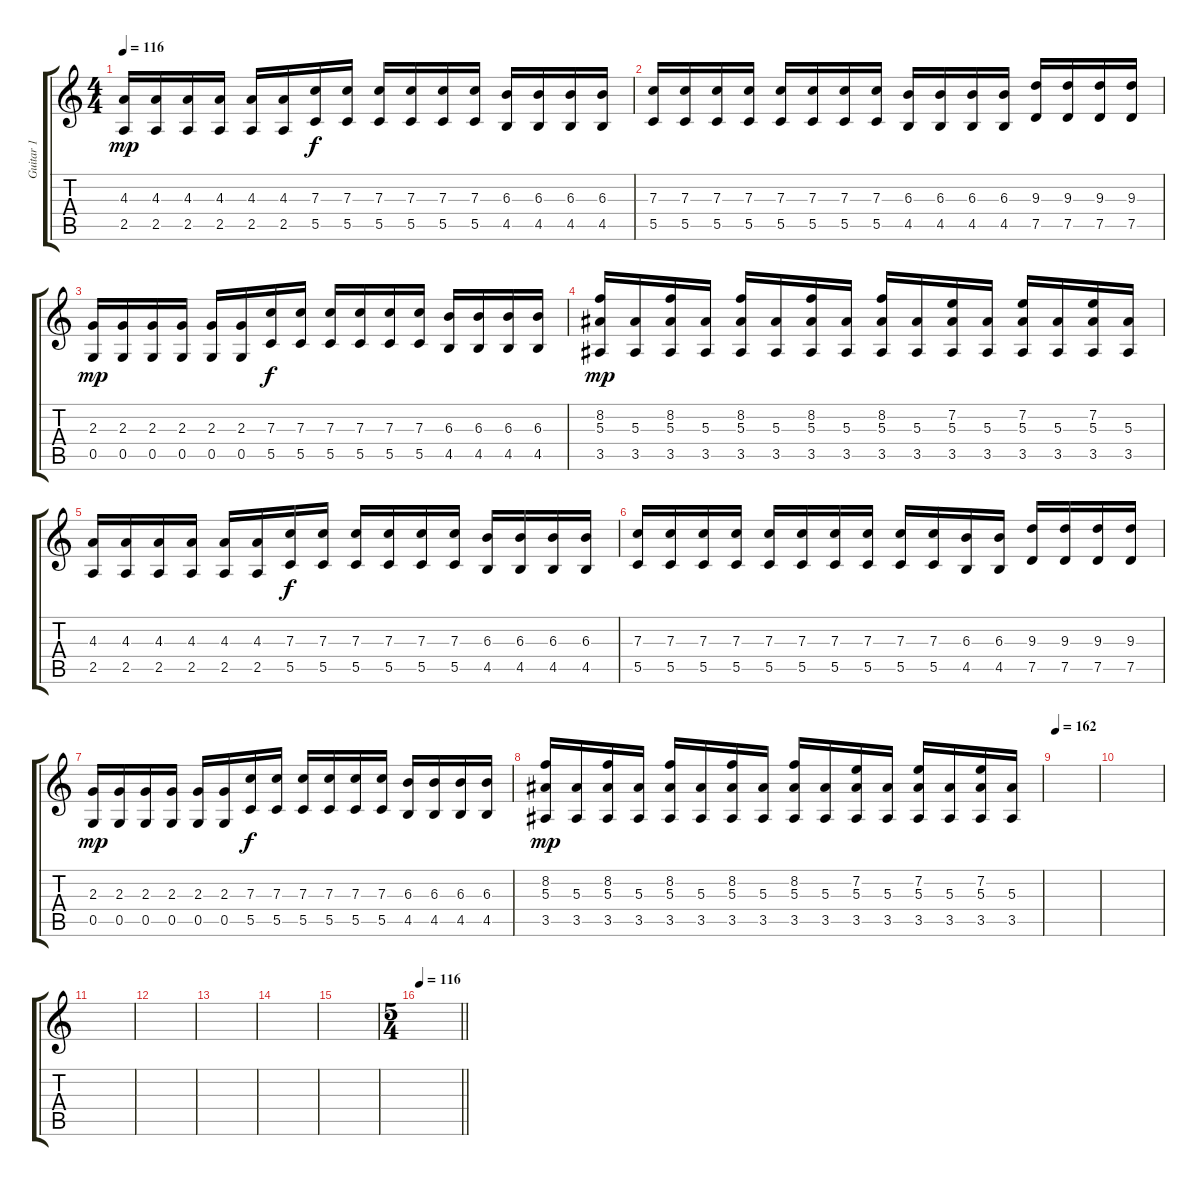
\track ("Guitar 1" "Guitar 1") {instrument distortionguitar}
\staff {score tabs}
\tuning (D4 A3 F3 C3 G2 C2) {hide}
\ts (4 4)
\tempo 116
\clef g2
\ks c
(4.3 2.5).16{dy mp instrument distortionguitar} (4.3 2.5).16 (4.3 2.5).16 (4.3 2.5).16 (4.3 2.5).16 (4.3 2.5).16 (7.3 5.5).16{dy f} (7.3 5.5).16 (7.3 5.5).16 (7.3 5.5).16 (7.3 5.5).16 (7.3 5.5).16 (6.3 4.5).16 (6.3 4.5).16 (6.3 4.5).16 (6.3 4.5).16 |
(7.3 5.5).16 (7.3 5.5).16 (7.3 5.5).16 (7.3 5.5).16 (7.3 5.5).16 (7.3 5.5).16 (7.3 5.5).16 (7.3 5.5).16 (6.3 4.5).16 (6.3 4.5).16 (6.3 4.5).16 (6.3 4.5).16 (9.3 7.5).16 (9.3 7.5).16 (9.3 7.5).16 (9.3 7.5).16 |
(2.3 0.5).16{dy mp} (2.3 0.5).16 (2.3 0.5).16 (2.3 0.5).16 (2.3 0.5).16 (2.3 0.5).16 (7.3 5.5).16{dy f} (7.3 5.5).16 (7.3 5.5).16 (7.3 5.5).16 (7.3 5.5).16 (7.3 5.5).16 (6.3 4.5).16 (6.3 4.5).16 (6.3 4.5).16 (6.3 4.5).16 |
(8.2 5.3 3.5).16{dy mp} (5.3 3.5).16 (8.2 5.3 3.5).16 (5.3 3.5).16 (8.2 5.3 3.5).16 (5.3 3.5).16 (8.2 5.3 3.5).16 (5.3 3.5).16 (8.2 5.3 3.5).16 (5.3 3.5).16 (7.2 5.3 3.5).16 (5.3 3.5).16 (7.2 5.3 3.5).16 (5.3 3.5).16 (7.2 5.3 3.5).16 (5.3 3.5).16 |
(4.3 2.5).16 (4.3 2.5).16 (4.3 2.5).16 (4.3 2.5).16 (4.3 2.5).16 (4.3 2.5).16 (7.3 5.5).16{dy f} (7.3 5.5).16 (7.3 5.5).16 (7.3 5.5).16 (7.3 5.5).16 (7.3 5.5).16 (6.3 4.5).16 (6.3 4.5).16 (6.3 4.5).16 (6.3 4.5).16 |
(7.3 5.5).16 (7.3 5.5).16 (7.3 5.5).16 (7.3 5.5).16 (7.3 5.5).16 (7.3 5.5).16 (7.3 5.5).16 (7.3 5.5).16 (7.3 5.5).16 (7.3 5.5).16 (6.3 4.5).16 (6.3 4.5).16 (9.3 7.5).16 (9.3 7.5).16 (9.3 7.5).16 (9.3 7.5).16 |
(2.3 0.5).16{dy mp} (2.3 0.5).16 (2.3 0.5).16 (2.3 0.5).16 (2.3 0.5).16 (2.3 0.5).16 (7.3 5.5).16{dy f} (7.3 5.5).16 (7.3 5.5).16 (7.3 5.5).16 (7.3 5.5).16 (7.3 5.5).16 (6.3 4.5).16 (6.3 4.5).16 (6.3 4.5).16 (6.3 4.5).16 |
(8.2 5.3 3.5).16{dy mp} (5.3 3.5).16 (8.2 5.3 3.5).16 (5.3 3.5).16 (8.2 5.3 3.5).16 (5.3 3.5).16 (8.2 5.3 3.5).16 (5.3 3.5).16 (8.2 5.3 3.5).16 (5.3 3.5).16 (7.2 5.3 3.5).16 (5.3 3.5).16 (7.2 5.3 3.5).16 (5.3 3.5).16 (7.2 5.3 3.5).16 (5.3 3.5).16 |
\tempo 162
|
|
|
|
|
|
|
\ts (5 4)
\tempo 116
\barLineRight lightlight
